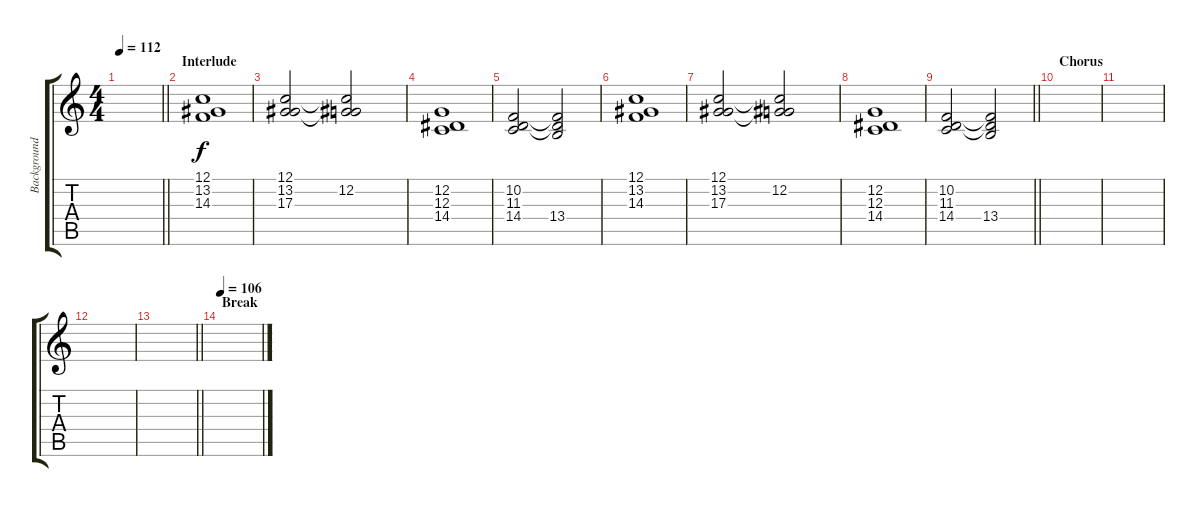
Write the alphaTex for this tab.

\track ("Background" "Background") {instrument choiraahs}
\staff {score tabs}
\tuning (C4 G3 Eb3 Bb2 F2 C2) {hide}
\ts (4 4)
\tempo 112
\clef g2
\barLineRight lightlight
\ks c
|
\section ("" "Interlude")
(12.1 13.2 14.3).1 |
(12.1 13.2 17.3).2 (12.1{t} 12.2 17.3{t}).2 |
(12.2 12.3 14.4).1 |
(10.2 11.3 14.4).2 (10.2{t} 11.3{t} 13.4).2 |
(12.1 13.2 14.3).1 |
(12.1 13.2 17.3).2 (12.1{t} 12.2 17.3{t}).2 |
(12.2 12.3 14.4).1 |
\barLineRight lightlight
(10.2 11.3 14.4).2 (10.2{t} 11.3{t} 13.4).2 |
\section ("" "Chorus")
|
|
|
\barLineRight lightlight
|
\section ("" "Break")
\tempo 106
